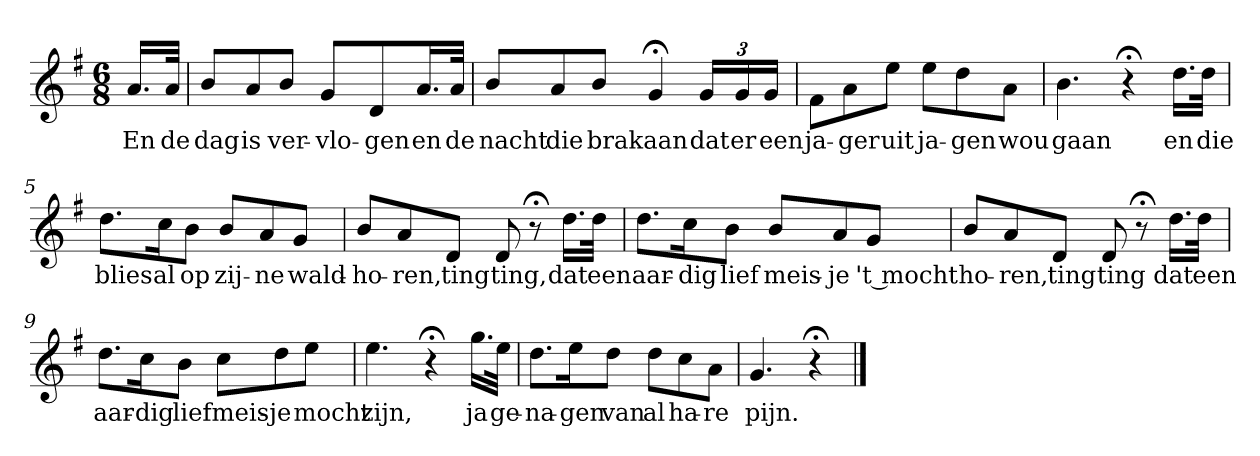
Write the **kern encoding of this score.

**kern	**text
*part1	*part1
*staff1	*staff1
*k[f#]	*
*G:	*
*M6/8	*
*MM120	*
=	=
16.aLL	En
32aJJk	de
=1	=1
8bL	dag
8a	is
8bJ	ver-
8gL	-vlo-
8d	-gen
16.aL	en
32aJJk	de
=2	=2
8bL	nacht
8a	die
8bJ	brak
4g;<	aan
24gLL	dat
24g	er
24gJJ	een
=3	=3
8f#L	ja-
8a	-ger
8eeJ	uit
8eeL	ja-
8dd	-gen
8aJ	wou
=4	=4
4.b	gaan
4r;<	.
16.ddLL	en
32ddJJk	die
=5	=5
8.ddL	blies
16ccK	al
8bJ	op
8bL	zij-
8a	-ne
8gJ	wald-
=6	=6
8bL	-ho-
8a	-ren,
8dJ	ting
8d	ting,
8r;<	.
16.ddLL	dat
32ddJJk	een
=7	=7
8.ddL	aar-
16ccK	-dig
8bJ	lief
8bL	meis-
8a	-je
8gJ	't mocht
=8	=8
8bL	ho-
8a	-ren,
8dJ	ting
8d	ting
8r;<	.
16.ddLL	dat
32ddJJk	een
=9	=9
8.ddL	aar-
16ccK	-dig
8bJ	lief
8ccL	meis-
8dd	-je
8eeJ	mocht
=10	=10
4.ee	zijn,
4r;<	.
16.ggLL	ja
32eeJJk	ge-
=11	=11
8.ddL	-na-
16eeK	-gen
8ddJ	van
8ddL	al
8cc	ha-
8aJ	-re
=12	=12
4.g	pijn.
4r;<	.
==	==
*-	*-
